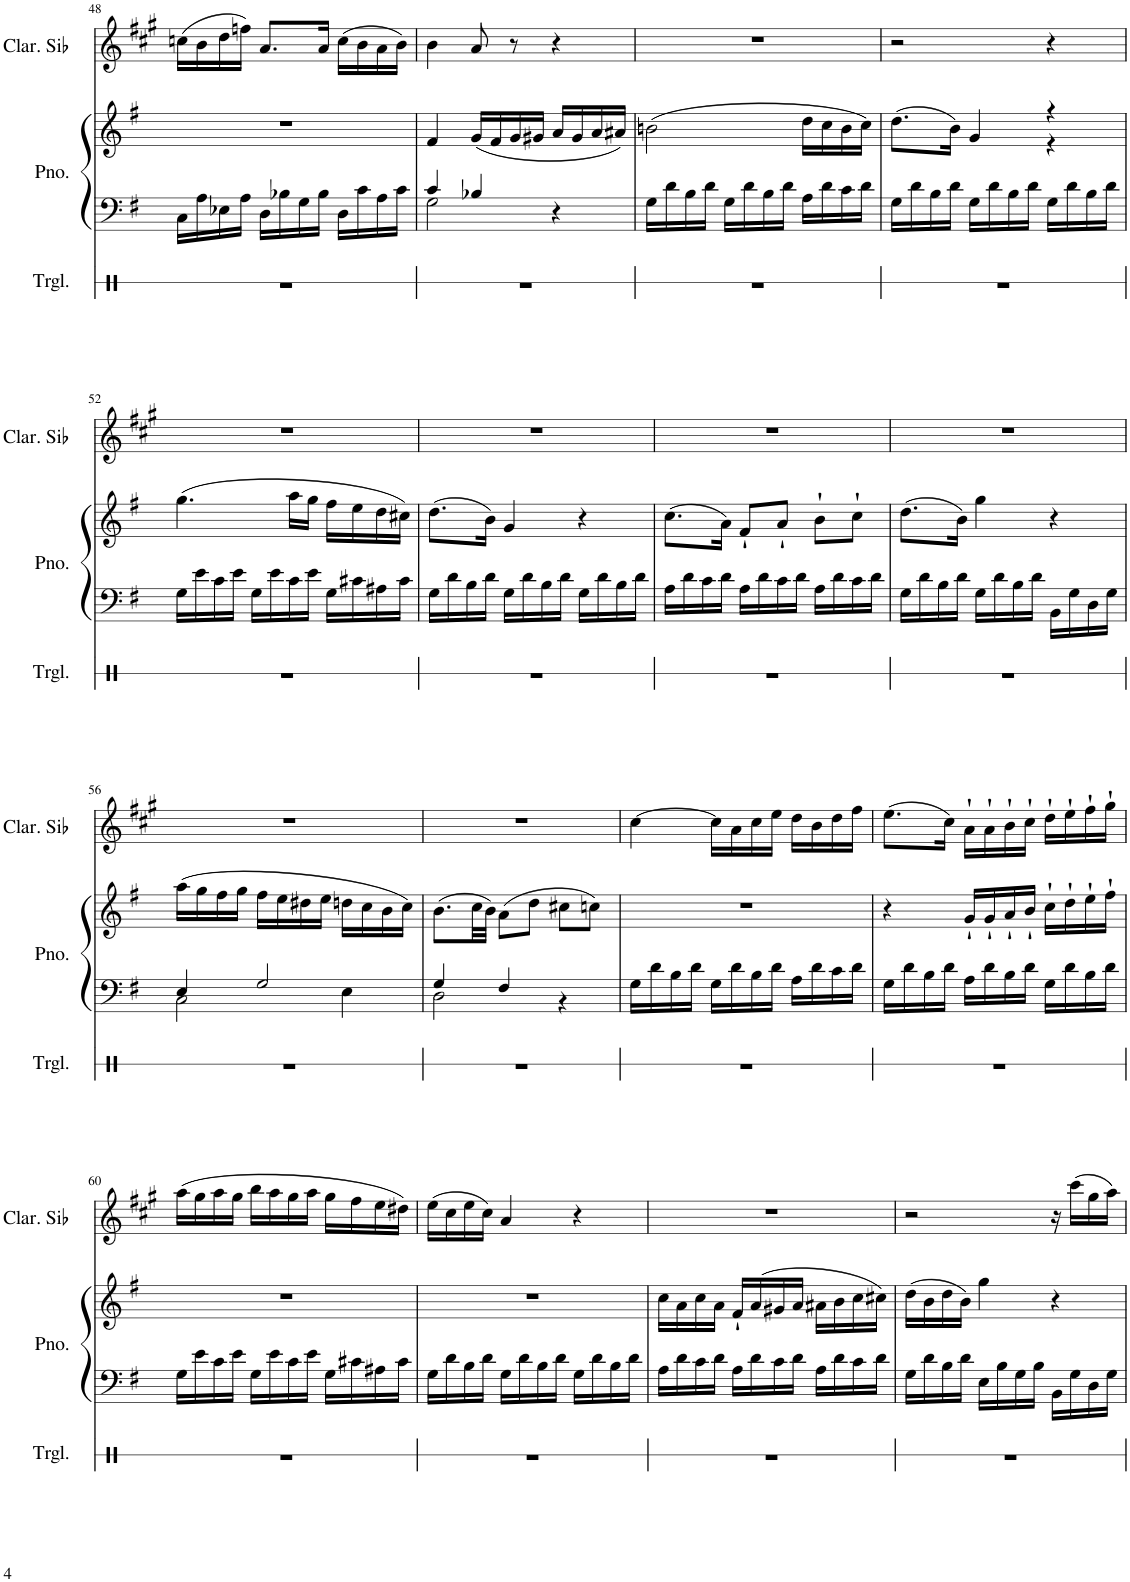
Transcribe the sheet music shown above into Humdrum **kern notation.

**kern	**kern	**kern	**kern
*part3	*part2	*part2	*part1
*staff4	*staff3	*staff2	*staff1
*I"Triangle	*I"Piano	*	*I"Clarinette en Sib
*I'Trgl.	*I'Pno.	*	*I'Clar. Sib
!!LO:PB:g=z
*clefX	*clefF4	*clefG2	*clefG2
*	*	*	*Trd1c2
*k[]	*k[f#]	*k[f#]	*k[f#c#g#]
*M3/4	*M3/4	*M3/4	*M3/4
=48	=48	=48	=48
2.r	16C\LL	2.r	(16ccn\LL
.	16A\	.	16b\
.	16E-X\	.	16dd\
.	16A\JJ	.	16ffn\JJ)
.	16D\LL	.	8.a/L
.	16B-X\	.	.
.	16G\	.	.
.	16B-\JJ	.	16a/Jk
.	16D\LL	.	(16cc\LL
.	16c\	.	16b\
.	16A\	.	16a\
.	16c\JJ	.	16b\JJ)
=49	=49	=49	=49
*	*^	*^	*
2.r	4c/	2G\	4f#/	4ryy	4b\
.	4B-X/	.	(16g/LL	2ryy	8a/
.	.	.	16f#/	.	.
.	.	.	16g/	.	8r
.	.	.	16g#X/JJ	.	.
.	4r	4ryy	16a/LL	.	4r
.	.	.	16g#/	.	.
.	.	.	16a/	.	.
.	.	.	16a#X/JJ)	.	.
*	*v	*v	*	*	*
*	*	*v	*v	*
=50	=50	=50	=50
2.r	16G\LL	(2bn\	2.r
.	16d\	.	.
.	16B\	.	.
.	16d\JJ	.	.
.	16G\LL	.	.
.	16d\	.	.
.	16B\	.	.
.	16d\JJ	.	.
.	16A\LL	16dd\LL	.
.	16d\	16cc\	.
.	16c\	16b\	.
.	16d\JJ	16cc\JJ)	.
=51	=51	=51	=51
*	*	*^	*
2.r	16G\LL	(8.dd\L	2ryy	2r
.	16d\	.	.	.
.	16B\	.	.	.
.	16d\JJ	16b\Jk)	.	.
.	16G\LL	4g/	.	.
.	16d\	.	.	.
.	16B\	.	.	.
.	16d\JJ	.	.	.
.	16G\LL	4r	4r	4r
.	16d\	.	.	.
.	16B\	.	.	.
.	16d\JJ	.	.	.
*	*	*v	*v	*
!!LO:LB:g=z
=52	=52	=52	=52
2.r	16G\LL	(4.gg\	2.r
.	16e\	.	.
.	16c\	.	.
.	16e\JJ	.	.
.	16G\LL	.	.
.	16e\	.	.
.	16c\	16aa\LL	.
.	16e\JJ	16gg\JJ	.
.	16G\LL	16ff#\LL	.
.	16c#X\	16ee\	.
.	16A#X\	16dd\	.
.	16c#\JJ	16cc#X\JJ)	.
=53	=53	=53	=53
2.r	16G\LL	(8.dd\L	2.r
.	16d\	.	.
.	16B\	.	.
.	16d\JJ	16b\Jk)	.
.	16G\LL	4g/	.
.	16d\	.	.
.	16B\	.	.
.	16d\JJ	.	.
.	16G\LL	4r	.
.	16d\	.	.
.	16B\	.	.
.	16d\JJ	.	.
=54	=54	=54	=54
2.r	16A\LL	(8.cc\L	2.r
.	16d\	.	.
.	16c\	.	.
.	16d\JJ	16a\Jk)	.
.	16A\LL	8f#`/L	.
.	16d\	.	.
.	16c\	8a`/J	.
.	16d\JJ	.	.
.	16A\LL	8b`\L	.
.	16d\	.	.
.	16c\	8cc`\J	.
.	16d\JJ	.	.
=55	=55	=55	=55
2.r	16G\LL	(8.dd\L	2.r
.	16d\	.	.
.	16B\	.	.
.	16d\JJ	16b\Jk)	.
.	16G\LL	4gg\	.
.	16d\	.	.
.	16B\	.	.
.	16d\JJ	.	.
.	16BB\LL	4r	.
.	16G\	.	.
.	16D\	.	.
.	16G\JJ	.	.
!!LO:LB:g=z
=56	=56	=56	=56
*	*^	*	*
2.r	4E/	2C\	(16aa\LL	2.r
.	.	.	16gg\	.
.	.	.	16ff#\	.
.	.	.	16gg\JJ	.
.	2G/	.	16ff#\LL	.
.	.	.	16ee\	.
.	.	.	16dd#X\	.
.	.	.	16ee\JJ	.
.	.	4E\	16ddn\LL	.
.	.	.	16cc\	.
.	.	.	16b\	.
.	.	.	16cc\JJ)	.
=57	=57	=57	=57	=57
2.r	4G/	2D\	(8.b\L	2.r
.	.	.	32cc\LL	.
.	.	.	32b\JJJ)	.
.	4F#/	.	(8a\L	.
.	.	.	8dd\J	.
.	4ryy	4r	8cc#X\L	.
.	.	.	8ccn\J)	.
*	*v	*v	*	*
=58	=58	=58	=58
2.r	16G\LL	2.r	[4cc#\
.	16d\	.	.
.	16B\	.	.
.	16d\JJ	.	.
.	16G\LL	.	16cc#\LL]
.	16d\	.	16a\
.	16B\	.	16cc#\
.	16d\JJ	.	16ee\JJ
.	16A\LL	.	16dd\LL
.	16d\	.	16b\
.	16c\	.	16dd\
.	16d\JJ	.	16ff#\JJ
=59	=59	=59	=59
2.r	16G\LL	4r	(8.ee\L
.	16d\	.	.
.	16B\	.	.
.	16d\JJ	.	16cc#\Jk)
.	16A\LL	16g`/LL	16a`\LL
.	16d\	16g`/	16a`\
.	16B\	16a`/	16b`\
.	16d\JJ	16b`/JJ	16cc#`\JJ
.	16G\LL	16cc`\LL	16dd`\LL
.	16d\	16dd`\	16ee`\
.	16B\	16ee`\	16ff#`\
.	16d\JJ	16ff#`\JJ	16gg#`\JJ
!!LO:LB:g=z
=60	=60	=60	=60
2.r	16G\LL	2.r	(16aa\LL
.	16e\	.	16gg#\
.	16c\	.	16aa\
.	16e\JJ	.	16gg#\JJ
.	16G\LL	.	16bb\LL
.	16e\	.	16aa\
.	16c\	.	16gg#\
.	16e\JJ	.	16aa\JJ
.	16G\LL	.	16gg#\LL
.	16c#X\	.	16ff#\
.	16A#X\	.	16ee\
.	16c#\JJ	.	16dd#X\JJ)
=61	=61	=61	=61
2.r	16G\LL	2.r	(16ee\LL
.	16d\	.	16cc#\
.	16B\	.	16ee\
.	16d\JJ	.	16cc#\JJ)
.	16G\LL	.	4a/
.	16d\	.	.
.	16B\	.	.
.	16d\JJ	.	.
.	16G\LL	.	4r
.	16d\	.	.
.	16B\	.	.
.	16d\JJ	.	.
=62	=62	=62	=62
2.r	16A\LL	16cc\LL	2.r
.	16d\	16a\	.
.	16c\	16cc\	.
.	16d\JJ	16a\JJ	.
.	16A\LL	16f#`/LL	.
.	16d\	(16a/	.
.	16c\	16g#X/	.
.	16d\JJ	16a/JJ	.
.	16A\LL	16a#X\LL	.
.	16d\	16b\	.
.	16c\	16cc\	.
.	16d\JJ	16cc#X\JJ)	.
=63	=63	=63	=63
2.r	16G\LL	(16dd\LL	2r
.	16d\	16b\	.
.	16B\	16dd\	.
.	16d\JJ	16b\JJ)	.
.	16E\LL	4gg\	.
.	16B\	.	.
.	16G\	.	.
.	16B\JJ	.	.
.	16BB\LL	4r	16r
.	16G\	.	(16ccc#\LL
.	16D\	.	16gg#\
.	16G\JJ	.	16aa\JJ)
=	=	=	=
*-	*-	*-	*-
